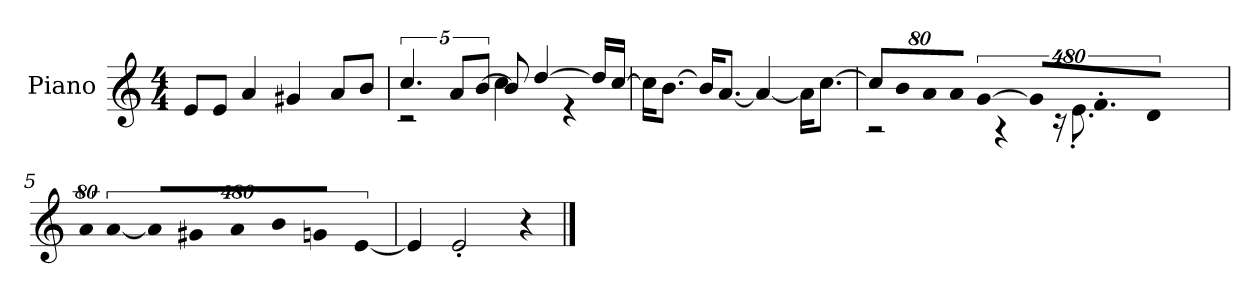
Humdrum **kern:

**kern
*part1
*staff1
*I"Piano
*I'P-no
*clefG2
*k[]
*M4/4
*MM90
=1
8e/L
8e/J
4a/
4g#X/
8a/L
8b/J
=2
*^
5.cc/	2r
10a/L	.
[10b/J	.
8b/]	4cc\
[4dd/	.
.	4r
16dd/LL]	.
[16cc/JJ	.
*v	*v
=3
16cc\KL]
[8.b\J
16b/KL]
[8.a/J
4a/_
16a\KL]
[8.cc\J
=4
!LO:N:vis=8
*^
640%71cc/L]	2r
!LO:N:vis=8	!
640%71b/	.
!LO:N:vis=8	!
640%71a/	.
!LO:N:vis=8	!
640%71a/J	.
!LO:N:vis=4	!
[1920%427g/	.
.	4r
!LO:N:vis=16	!
1920%107g/KL]	.
9.f'/	.
.	16r
.	8.e'\
!LO:N:vis=8	!
640%71d/J	.
1920ryy	.
*v	*v
!!LO:LB:g=z
=5
!LO:N:vis=8
640%71a/
!LO:N:vis=4
[1920%427a/
!LO:N:vis=16
1920%107a/LL]
!LO:N:vis=16
1920%107g#X/J
!LO:N:vis=8
640%71a/
!LO:N:vis=8
640%71b/
!LO:N:vis=8
640%71gn/J
!LO:N:vis=4
[1920%427e/
=6
4e/]
2e'/
4r
==
*-
